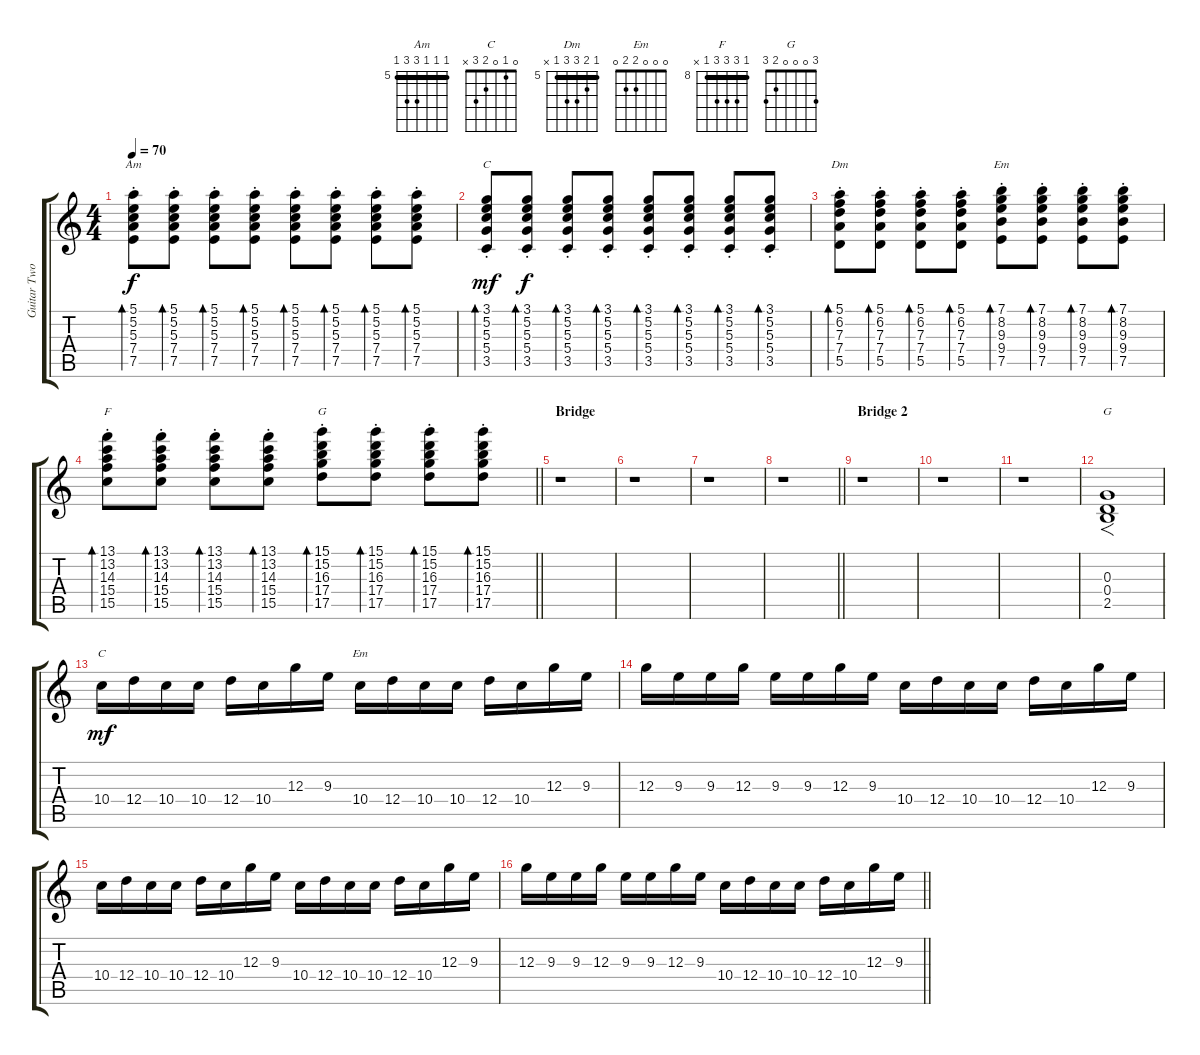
\track ("Guitar Two" "Guitar Two") {instrument distortionguitar}
\staff {score tabs}
\tuning (E4 B3 G3 D3 A2 E2) {hide}
\chord ("Am" 5 5 5 7 7 5) {firstfret 5 barre 5}
\chord ("C" 3 5 5 5 3 x) {barre 3}
\chord ("Dm" 5 6 7 7 5 x) {firstfret 5 barre 5}
\chord ("Em" 7 8 9 9 7 0) {firstfret 7 barre 7}
\chord ("F" 8 10 10 10 8 x) {firstfret 8 barre 8}
\chord ("G" 3 3 4 5 5 3) {barre 3}
\chord ("G" 3 0 0 0 2 3)
\chord ("C" 0 1 0 2 3 x)
\chord ("Em" 0 0 0 2 2 0)
\ts (4 4)
\tempo 70
\clef g2
\ks c
(5.1{st} 5.2{st} 5.3{st} 7.4{st} 7.5{st}).8{bd 30 ch "Am" dy f} (5.1{st} 5.2{st} 5.3{st} 7.4{st} 7.5{st}).8{bd 30} (5.1{st} 5.2{st} 5.3{st} 7.4{st} 7.5{st}).8{bd 30} (5.1{st} 5.2{st} 5.3{st} 7.4{st} 7.5{st}).8{bd 30} (5.1{st} 5.2{st} 5.3{st} 7.4{st} 7.5{st}).8{bd 30} (5.1{st} 5.2{st} 5.3{st} 7.4{st} 7.5{st}).8{bd 30} (5.1{st} 5.2{st} 5.3{st} 7.4{st} 7.5{st}).8{bd 30} (5.1{st} 5.2{st} 5.3{st} 7.4{st} 7.5{st}).8{bd 30} |
(3.1{st} 5.2{st} 5.3{st} 5.4{st} 3.5{st}).8{bd 30 ch "C" dy mf} (3.1{st} 5.2{st} 5.3{st} 5.4{st} 3.5{st}).8{bd 30 dy f} (3.1{st} 5.2{st} 5.3{st} 5.4{st} 3.5{st}).8{bd 30} (3.1{st} 5.2{st} 5.3{st} 5.4{st} 3.5{st}).8{bd 30} (3.1{st} 5.2{st} 5.3{st} 5.4{st} 3.5{st}).8{bd 30} (3.1{st} 5.2{st} 5.3{st} 5.4{st} 3.5{st}).8{bd 30} (3.1{st} 5.2{st} 5.3{st} 5.4{st} 3.5{st}).8{bd 30} (3.1{st} 5.2{st} 5.3{st} 5.4{st} 3.5{st}).8{bd 30} |
(5.1{st} 6.2{st} 7.3{st} 7.4{st} 5.5{st}).8{bd 30 ch "Dm"} (5.1{st} 6.2{st} 7.3{st} 7.4{st} 5.5{st}).8{bd 30} (5.1{st} 6.2{st} 7.3{st} 7.4{st} 5.5{st}).8{bd 30} (5.1{st} 6.2{st} 7.3{st} 7.4{st} 5.5{st}).8{bd 30} (7.1{st} 8.2{st} 9.3{st} 9.4{st} 7.5{st}).8{bd 30 ch "Em"} (7.1{st} 8.2{st} 9.3{st} 9.4{st} 7.5{st}).8{bd 30} (7.1{st} 8.2{st} 9.3{st} 9.4{st} 7.5{st}).8{bd 30} (7.1{st} 8.2{st} 9.3{st} 9.4{st} 7.5{st}).8{bd 30} |
\barLineRight lightlight
(13.1{st} 13.2{st} 14.3{st} 15.4{st} 15.5{st}).8{bd 30 ch "F"} (13.1{st} 13.2{st} 14.3{st} 15.4{st} 15.5{st}).8{bd 30} (13.1{st} 13.2{st} 14.3{st} 15.4{st} 15.5{st}).8{bd 30} (13.1{st} 13.2{st} 14.3{st} 15.4{st} 15.5{st}).8{bd 30} (15.1{st} 15.2{st} 16.3{st} 17.4{st} 17.5{st}).8{bd 30 ch "G"} (15.1{st} 15.2{st} 16.3{st} 17.4{st} 17.5{st}).8{bd 30} (15.1{st} 15.2{st} 16.3{st} 17.4{st} 17.5{st}).8{bd 30} (15.1{st} 15.2{st} 16.3{st} 17.4{st} 17.5{st}).8{bd 30} |
\section ("" "Bridge")
r.1 |
r.1 |
r.1 |
\barLineRight lightlight
r.1 |
\section ("" "Bridge 2")
r.1 |
r.1 |
r.1 |
(0.3 0.4 2.5).1{f ch "G"} |
10.4.16{ch "C" dy mf} 12.4.16 10.4.16 10.4.16 12.4.16 10.4.16 12.3.16 9.3.16 10.4.16{ch "Em"} 12.4.16 10.4.16 10.4.16 12.4.16 10.4.16 12.3.16 9.3.16 |
12.3.16 9.3.16 9.3.16 12.3.16 9.3.16 9.3.16 12.3.16 9.3.16 10.4.16 12.4.16 10.4.16 10.4.16 12.4.16 10.4.16 12.3.16 9.3.16 |
10.4.16 12.4.16 10.4.16 10.4.16 12.4.16 10.4.16 12.3.16 9.3.16 10.4.16 12.4.16 10.4.16 10.4.16 12.4.16 10.4.16 12.3.16 9.3.16 |
\barLineRight lightlight
12.3.16 9.3.16 9.3.16 12.3.16 9.3.16 9.3.16 12.3.16 9.3.16 10.4.16 12.4.16 10.4.16 10.4.16 12.4.16 10.4.16 12.3.16 9.3.16
